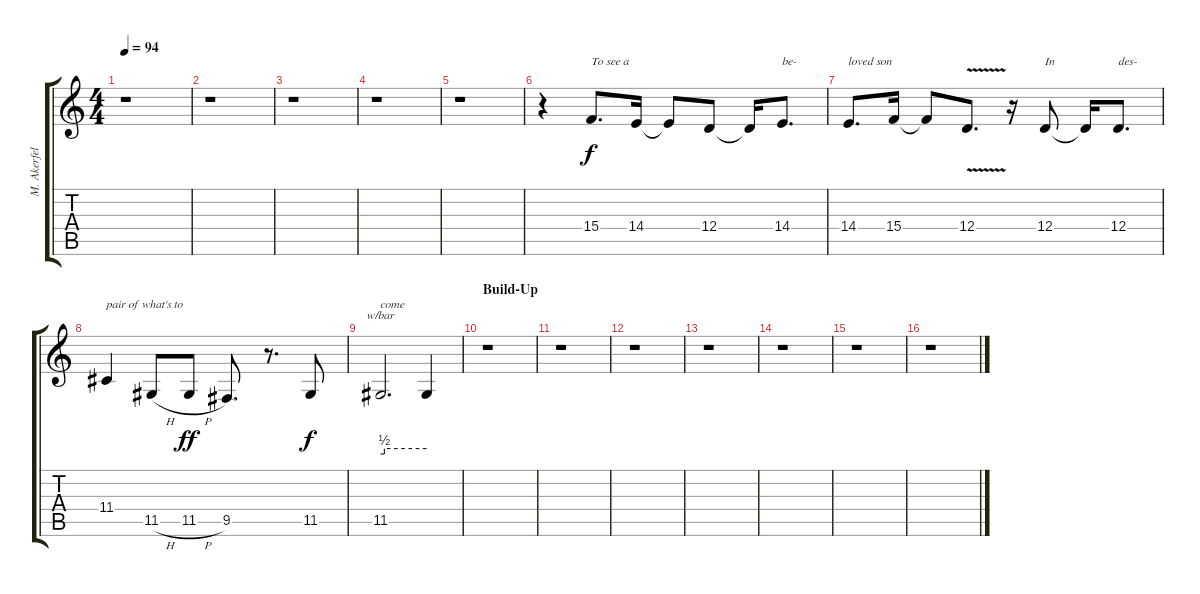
\track ("M. Akerfeldt (Vocals)" "M. Akerfel") {instrument oboe}
\staff {score tabs}
\tuning (E4 A3 F3 D3 A2 D2) {hide}
\ts (4 4)
\tempo 94
\clef g2
\ks c
r.1{dy f} |
r.1 |
r.1 |
r.1 |
r.1 |
r.4 15.4.8{d txt "To see a "} 14.4.16 14.4{t}.8 12.4.8 12.4{t}.16 14.4.8{d txt "be-"} |
14.4.8{d txt "loved son"} 15.4.16 15.4{t}.8 12.4{v}.8{d} r.16 12.4.8{txt "In"} 12.4{t}.16 12.4.8{d txt "des-"} |
11.4.4{txt "pair of what's to"} 11.5{h}.8 11.5{h}.8{dy ff} 9.5.8{d} r.8{d} 11.5.8{dy f} |
11.5.2{d tbe (custom default 0 0 5 0 5 2 60 2) txt "come"} 11.5{t}.4 |
\section ("" "Build-Up")
r.1 |
r.1 |
r.1 |
r.1 |
r.1 |
r.1 |
r.1
